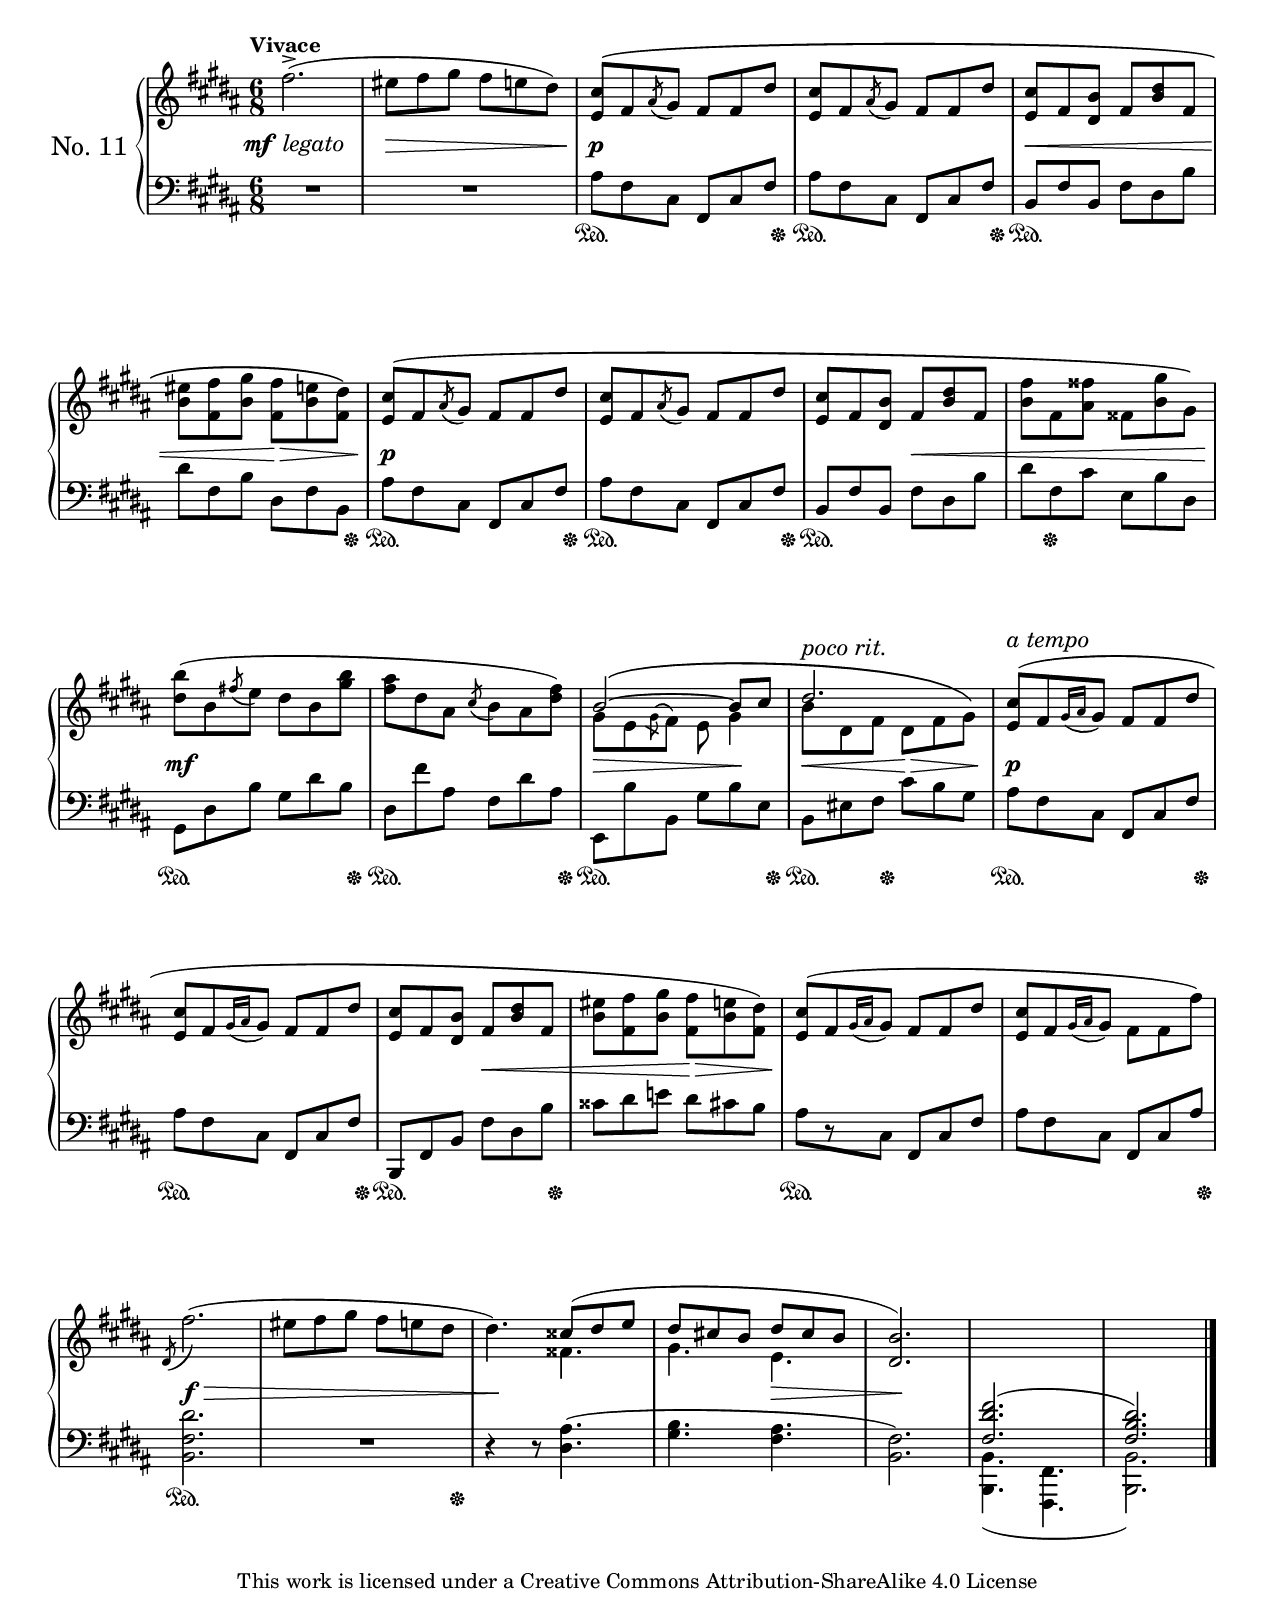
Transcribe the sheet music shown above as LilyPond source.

\version "2.22.2"

\include "includes/header-paper.ily"
%...+....1....+....2....+....3....+....4....+....5....+....6....+....7....+....

\version "2.22.2"
\language "english"

\include "global-variables.ily"

%%% Positions and shapes %%%

slurShapeA = \shape #'((0 . 2) (0 . 0) (0 . 0) (0 . 0)) \etc

%%% Music %%%

global = {
  \time 6/8
  \key b \major
  \accidentalStyle piano
}

rightHand = \relative {
  \clef treble
  \global
  \set Score.tempoHideNote = ##t 
  \tempo "Vivace" 4. = 100
  
  fs''2.->( |
  es8 fs gs fs e ds) |
  <e, cs'>8\( fs \acciaccatura { as8 } gs fs fs ds' |
  <e, cs'>8 fs \acciaccatura { as8 } gs fs fs ds' |
  <e, cs'>8 fs <ds b'> fs <b ds> fs |
  <b es>8 <fs fs'> <b gs'> <fs fs'> <b e> <fs ds'>\) |
  <e cs'>8\( fs \acciaccatura { as8 } gs fs fs ds' |
  <e, cs'>8 fs \acciaccatura { as8 } gs fs fs ds' |
  
  \barNumberCheck 9
  <e, cs'>8 fs <ds b'> fs <b ds> fs |
  <b fs'>8 fs <as fss'> fss<b gs'> gs\) |
  <ds' b'>8( b \acciaccatura { fs'8 } e8 ds b <gs' b> |
  <as fs> ds, as \acciaccatura { cs8 } b8 as <ds fs>) |
  <<
    { b2-\slurShapeA \(~ b8 cs | ds2.*2/3^\pocoRit s8 \hideNotes gs,\) | }
    \\
    { 
      gs8 e \acciaccatura { \slurUp gs8 } fs e gs4 | 
      \tempo 4. = 94 b8 ds, fs \tempo 4. = 88 ds fs gs | 
    }
  >> 
  \tempo 4. = 100 <e cs'>8[(^\aTempo fs \appoggiatura { gs16[ as] } gs8] 
    fs fs ds' |
  <e, cs'>8[ fs \appoggiatura { gs16[ as] } gs8] fs fs ds' |
  
  \barNumberCheck 17
  <e, cs'>8 fs <ds b'> fs <b ds> fs |
  <b es>8 <fs fs'> <b gs'> <fs fs'> <b e> <fs ds'>) |
  <e cs'>8[( fs \appoggiatura { gs16[ as] } gs8] fs fs ds' |
  <e, cs'>8[ fs \appoggiatura { gs16[ as] } gs8] fs fs fs') |
  \acciaccatura { ds,8 } fs'2.( |
  \tempo 4. = 78 es8 fs gs fs e ds |
  % \barNumberCheck 23
  ds4.) 
    <<
      { \voiceOne css8( ds e | ds cs b ds cs b | <ds, b'>2.) | }
      \\
      { \voiceTwo fss4. | gs4. e | s2. | }
    >> 
  \staffDown
  \voiceOne
  \tempo 4. = 72 <fs, ds' fs>2.( |
  <fs b ds>2.) |
  \bar "|."
}

leftHand = \relative {
  \clef bass
  \global

  R2. * 2 |
  as8 fs cs fs, cs' fs |
  as8 fs cs fs, cs' fs |
  b,8 fs' b, fs' ds b' |
  ds8 fs, b ds, fs b, |
  as'8 fs cs fs, cs' fs |
  as8 fs cs fs, cs' fs |
  
  \barNumberCheck 9
  b,8 fs' b, fs' ds b' |
  ds8 fs, cs' e, b' ds, |
  gs,8 ds' b' gs ds' b |
  ds,8 fs' as, fs ds' as |
  \stemDown e,8 b'' b, \stemNeutral gs' b e, |
  b8 es fs cs' b gs |
  as8 fs cs fs, cs' fs |
  as8 fs cs fs, cs' fs |
  
  \barNumberCheck 17
  b,,8 fs' b fs' ds b' |
  css8 ds e ds cs b |
  as8[ r cs,] fs, cs' fs |
  as8 fs cs fs, cs' as' |
  <b, fs' ds'>2. |
  R2. |
  r4 r8 <ds as'>4.( |
  <gs b>4. <fs as> |
  
  \barNumberCheck 25
  <b, fs'>2.) |
  \voiceFour
  <b, b'>4.( <fs fs'> |
  <b b'>2.) |
}

dynamics = {
  \override TextScript.Y-offset = -0.5
  \tag layout { s2.-\tweak X-offset -4 ^\mfLegato | }
  \tag midi   { s2.\mf | }
  s2.\> |
  s2.\p |
  s2. |
  s2.\< |
  s4. s\> |
  s2.\p |
  s2. |
  
  \barNumberCheck 9
  s4. s\< |
  s2. |
  s2.\mf |
  s2. |
  s4.\> s8 s4\! |
  s4.\< s4\> s16 s\! |
  s2.\p |
  s2. |
  
  \barNumberCheck 17
  s4. s\< |
  s4. s\> |
  s2.\! |
  s2. |
  \override Hairpin.to-barline = ##f
  s2.\f\> |
  s2. |
  s4.\! s |
  s4. s\> |
  
  \barNumberCheck 25
  s2.\! |
  s2. * 2 |
}

pedal = {
  s2. * 2 |
  s4.\sustainOn s4 s16 s\sustainOff |
  s4.\sustainOn s4 s16 s\sustainOff |
  s2.\sustainOn |
  s4. s4 s16 s\sustainOff |
  s4.\sustainOn s4 s16 s\sustainOff |
  s4.\sustainOn s4 s16 s\sustainOff |
  
  \barNumberCheck 9
  s2.\sustainOn |
  s8 s4\sustainOff s4. |
  \repeat unfold 3 { s4.\sustainOn s4 s16 s\sustainOff | }
  s4\sustainOn s16 s\sustainOff s4. |
  s4.\sustainOn s4 s16 s\sustainOff |
  s4.\sustainOn s4 s16 s\sustainOff |
  
  \barNumberCheck 17
  s4.\sustainOn s4 s16 s\sustainOff |
  s2. |
  s2.\sustainOn |
  s4. s4 s16 s\sustainOff |
  s2.\sustainOn |
  s4. s4 s16 s\sustainOff |
}

preludeElevenMusic = \score { 
  \keepWithTag #'layout
  \new PianoStaff \with { 
    instrumentName = \markup \huge "No. 11"
  } <<
    \new Staff = "upper" \rightHand
    \new Dynamics \dynamics
    \new Staff = "lower" \leftHand
    \new Dynamics \pedal
  >>
  \layout {}
}

preludeElevenMidi = \book {
  \bookOutputName "prelude-op28-no11"
  \score { 
    \keepWithTag #'midi
    <<
      \new Staff = "upper" << \rightHand \dynamics \pedal >>
      \new Staff = "lower" << \leftHand \dynamics \pedal >>
    >>
    \midi {}
  }
}


\preludeElevenMusic
\preludeElevenMidi
